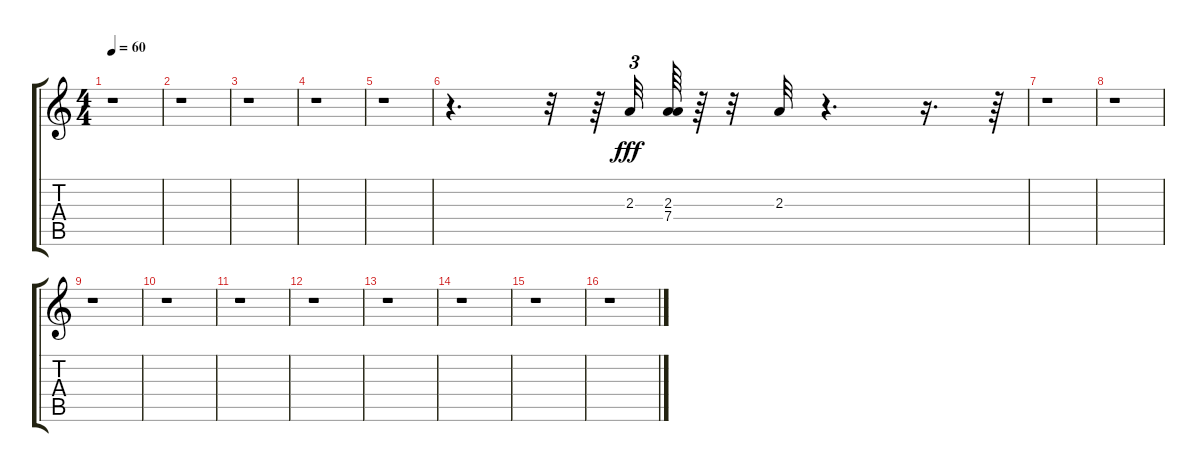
\track "" {instrument acousticguitarsteel}
\staff {score tabs}
\tuning (E4 B3 G3 D3 A2 E2) {hide}
\ts (4 4)
\tempo 60
\clef g2
\ks c
r.1{dy fff} |
r.1 |
r.1 |
r.1 |
r.1 |
r.4{d} r.32 r.64 2.3.32{tu (3 2)} (2.3 7.4).64 r.64 r.32 2.3.32 r.4{d} r.16{d} r.64 |
r.1 |
r.1 |
r.1 |
r.1 |
r.1 |
r.1 |
r.1 |
r.1 |
r.1 |
r.1
